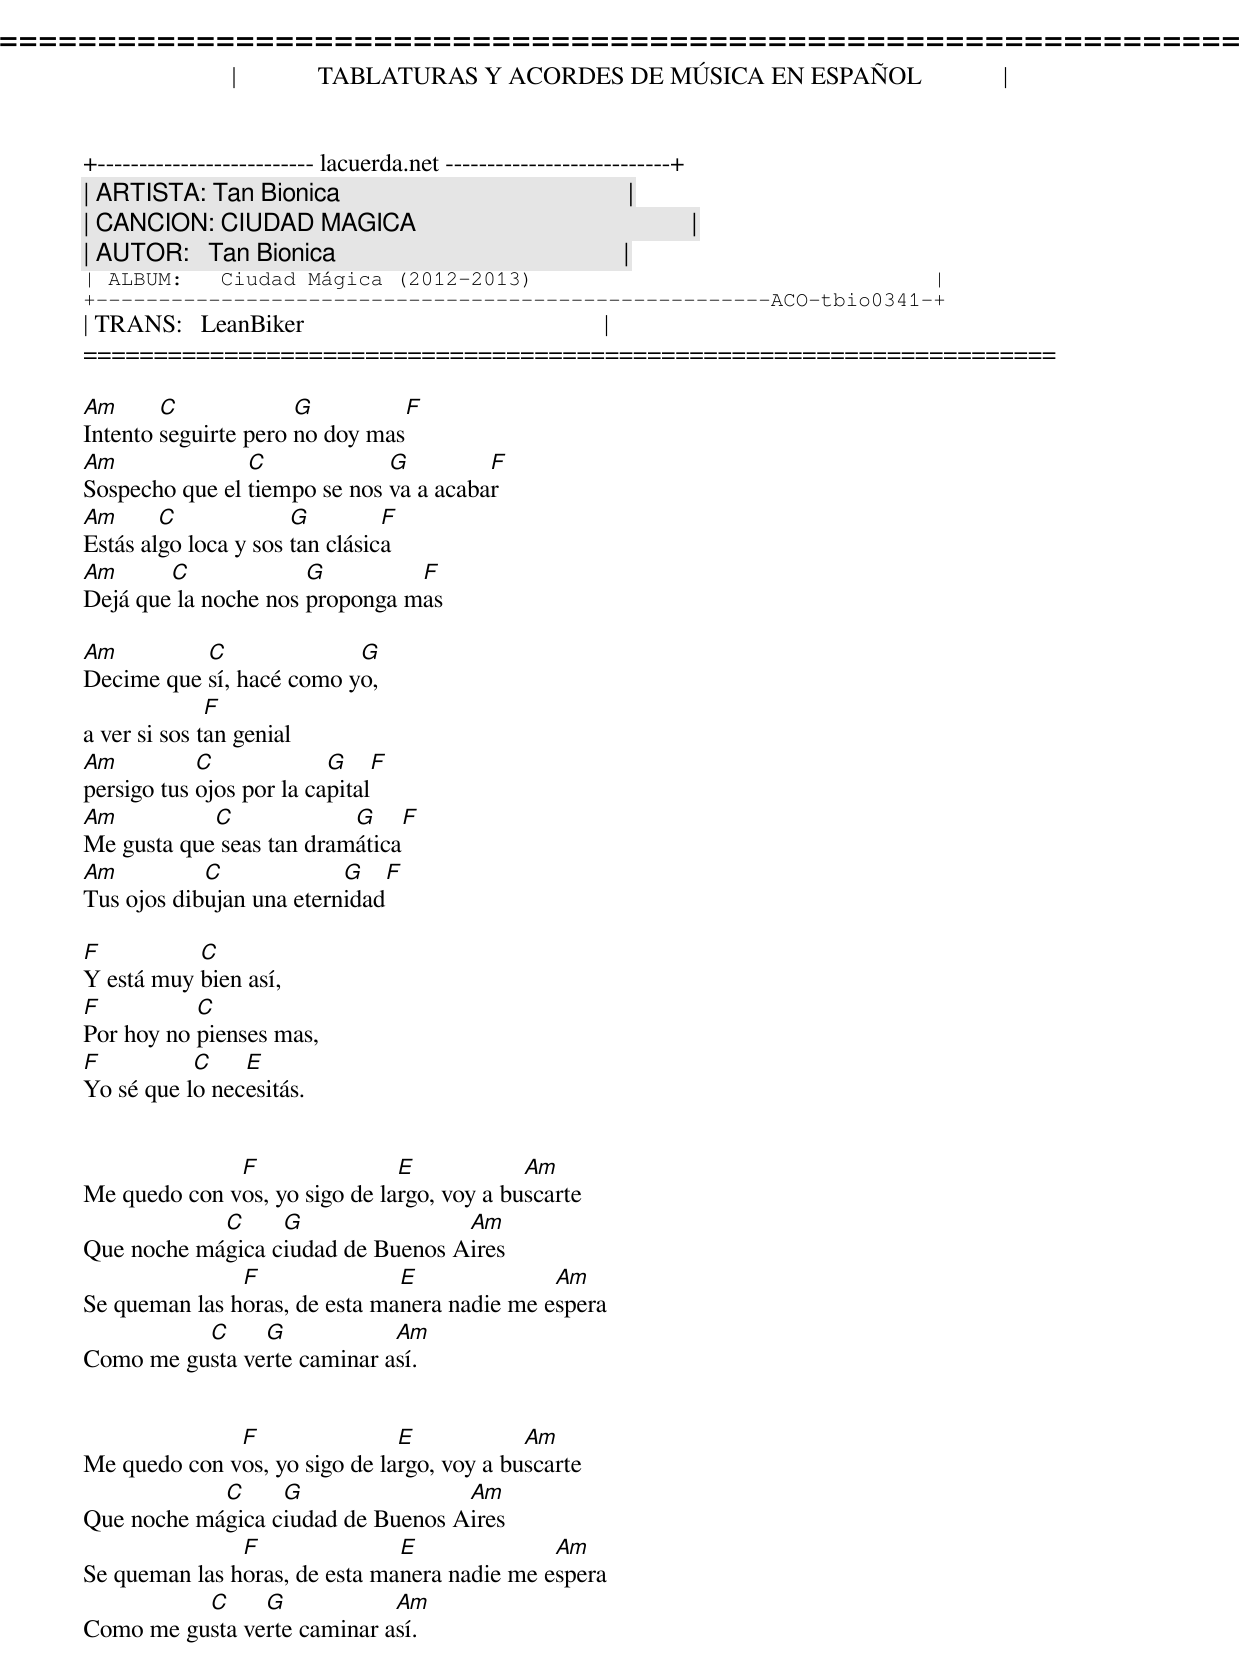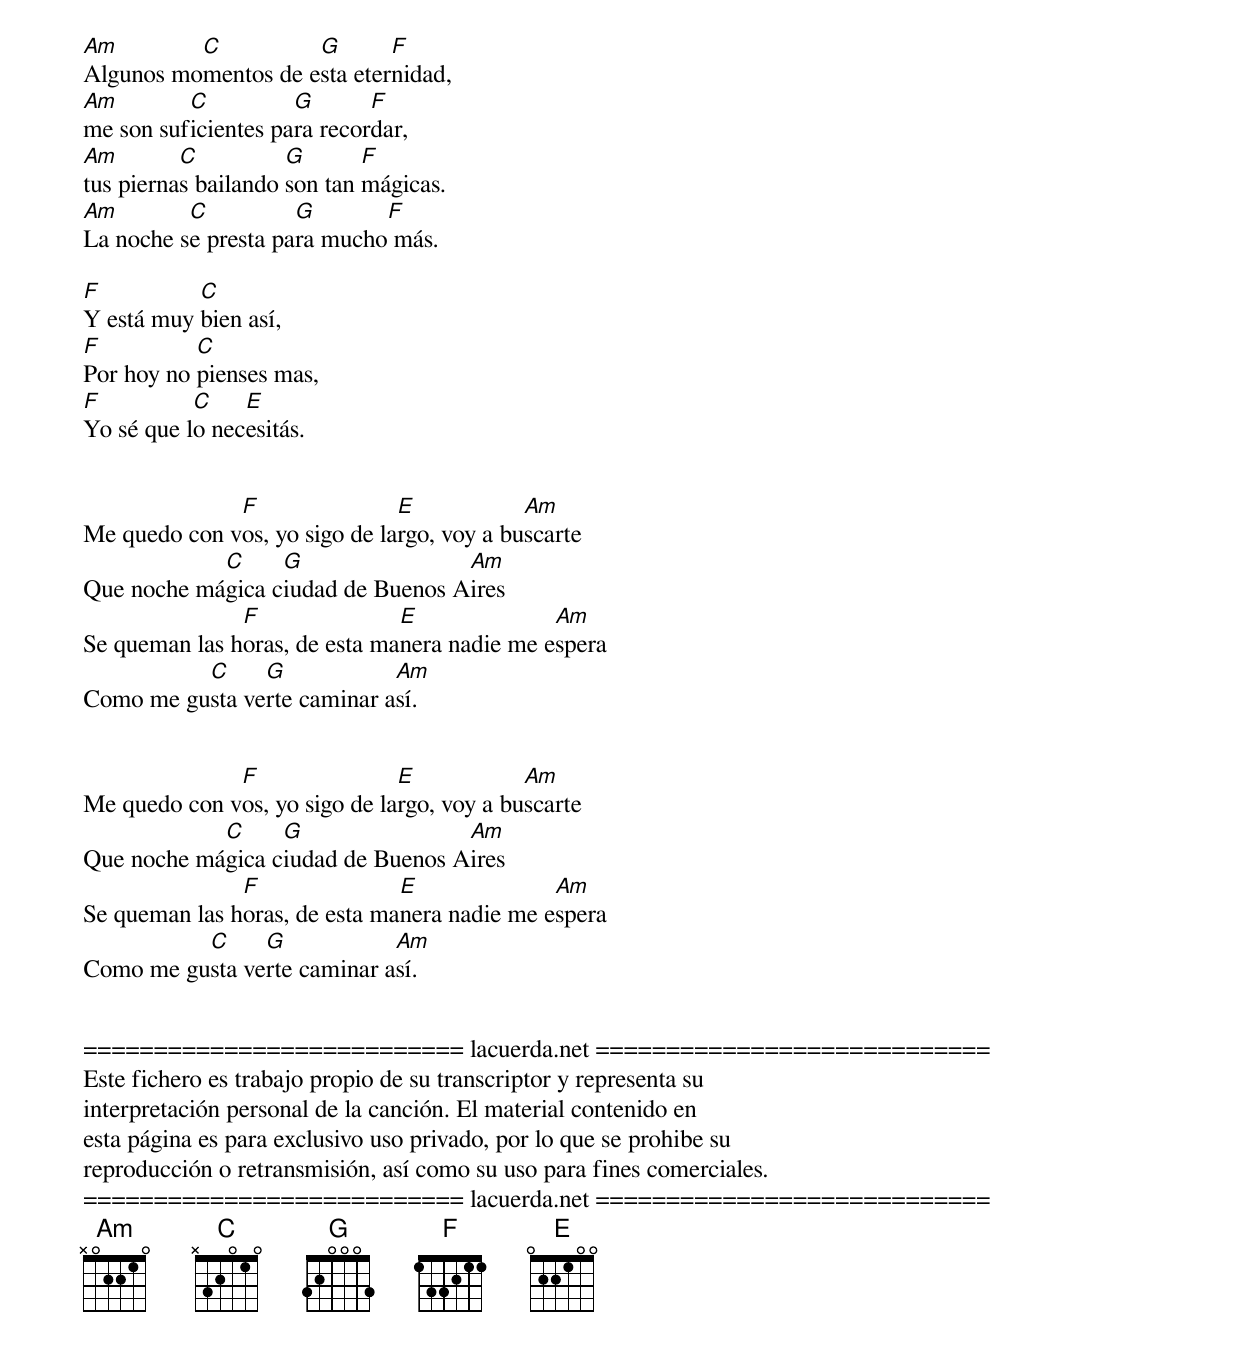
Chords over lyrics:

=====================================================================
|             TABLATURAS Y ACORDES DE MÚSICA EN ESPAÑOL             |
+-------------------------- lacuerda.net ---------------------------+
| ARTISTA: Tan Bionica                                              |
| CANCION: CIUDAD MAGICA                                            |
| AUTOR:   Tan Bionica                                              |
| ALBUM:   Ciudad Mágica (2012-2013)                                |
+------------------------------------------------------ACO-tbio0341-+
| TRANS:   LeanBiker                                                |
=====================================================================

Am      C             G         F
Intento seguirte pero no doy mas
Am              C             G         F
Sospecho que el tiempo se nos va a acabar
Am      C             G         F
Estás algo loca y sos tan clásica
Am      C             G         F
Dejá que la noche nos proponga mas

Am         C              G
Decime que sí, hacé como yo,
              F
a ver si sos tan genial
Am          C             G         F
persigo tus ojos por la capital
Am          C             G         F
Me gusta que seas tan dramática
Am          C             G         F
Tus ojos dibujan una eternidad

F          C
Y está muy bien así,
F          C
Por hoy no pienses mas,
F          C    E
Yo sé que lo necesitás.


              F                E            Am
Me quedo con vos, yo sigo de largo, voy a buscarte
            C     G                Am
Que noche mágica ciudad de Buenos Aires
               F               E              Am
Se queman las horas, de esta manera nadie me espera
          C     G            Am
Como me gusta verte caminar así.


              F                E            Am
Me quedo con vos, yo sigo de largo, voy a buscarte
            C     G                Am
Que noche mágica ciudad de Buenos Aires
               F               E              Am
Se queman las horas, de esta manera nadie me espera
          C     G            Am
Como me gusta verte caminar así.

Am        C          G       F
Algunos momentos de esta eternidad,
Am        C          G       F
me son suficientes para recordar,
Am        C          G       F
tus piernas bailando son tan mágicas.
Am        C          G       F
La noche se presta para mucho más.

F          C
Y está muy bien así,
F          C
Por hoy no pienses mas,
F          C    E
Yo sé que lo necesitás.


              F                E            Am
Me quedo con vos, yo sigo de largo, voy a buscarte
            C     G                Am
Que noche mágica ciudad de Buenos Aires
               F               E              Am
Se queman las horas, de esta manera nadie me espera
          C     G            Am
Como me gusta verte caminar así.


              F                E            Am
Me quedo con vos, yo sigo de largo, voy a buscarte
            C     G                Am
Que noche mágica ciudad de Buenos Aires
               F               E              Am
Se queman las horas, de esta manera nadie me espera
          C     G            Am
Como me gusta verte caminar así.


=========================== lacuerda.net ============================
Este fichero es trabajo propio de su transcriptor y representa su
interpretación personal de la canción. El material contenido en
esta página es para exclusivo uso privado, por lo que se prohibe su
reproducción o retransmisión, así como su uso para fines comerciales.
=========================== lacuerda.net ============================
